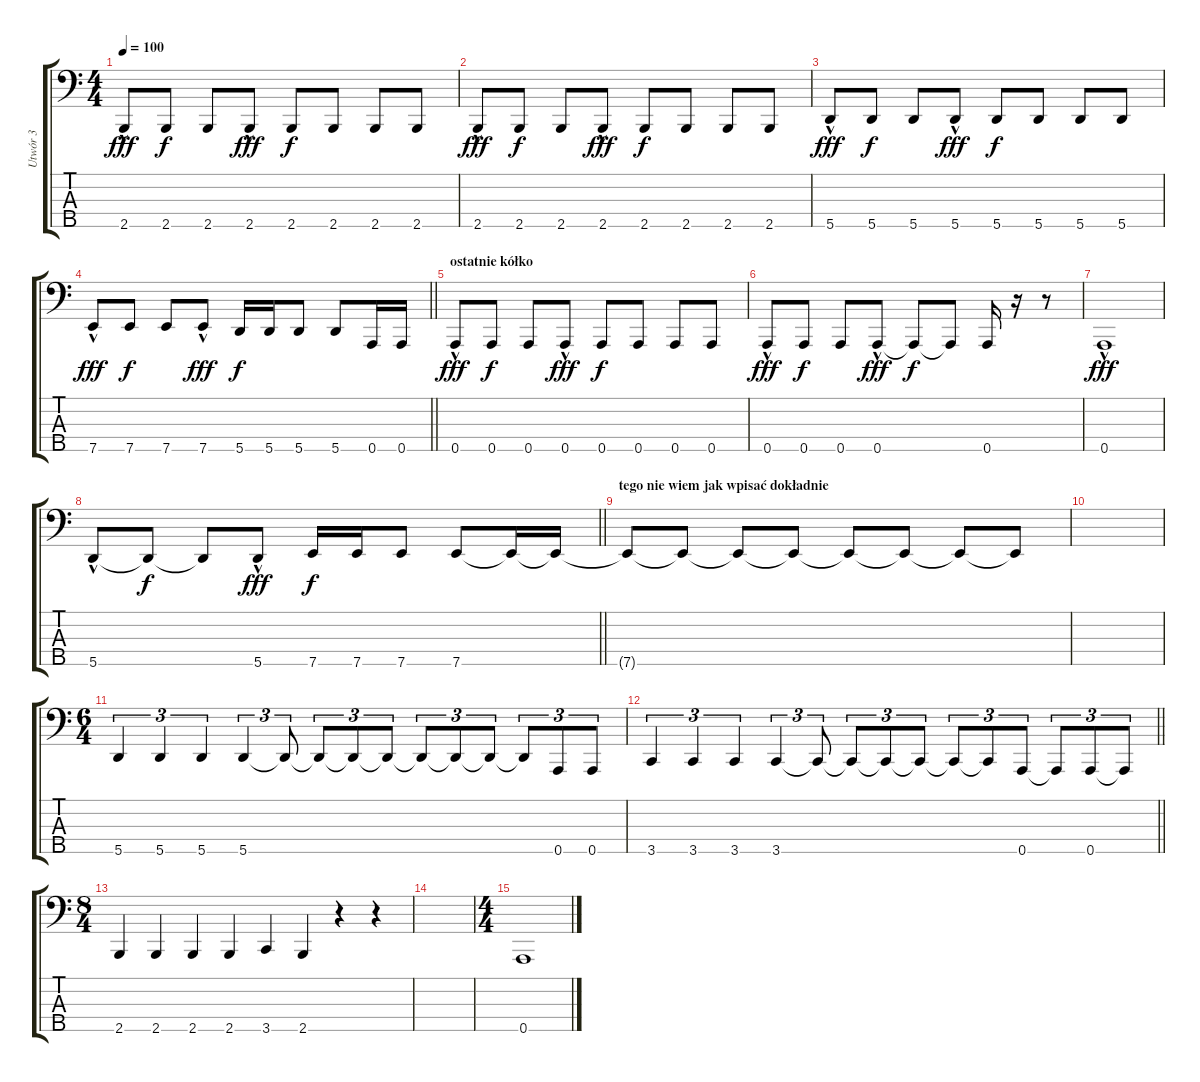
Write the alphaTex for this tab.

\track ("Utwór 3" "Utwór 3") {instrument electricbasspick}
\staff {score tabs}
\tuning (F2 C2 G1 D1 A0) {hide}
\ts (4 4)
\tempo 100
\clef f4
\ks c
2.5{hac}.8{dy fff} 2.5.8{dy f} 2.5.8 2.5{hac}.8{dy fff} 2.5.8{dy f} 2.5.8 2.5.8 2.5.8 |
2.5{hac}.8{dy fff} 2.5.8{dy f} 2.5.8 2.5{hac}.8{dy fff} 2.5.8{dy f} 2.5.8 2.5.8 2.5.8 |
5.5{hac}.8{dy fff} 5.5.8{dy f} 5.5.8 5.5{hac}.8{dy fff} 5.5.8{dy f} 5.5.8 5.5.8 5.5.8 |
\barLineRight lightlight
7.5{hac}.8{dy fff} 7.5.8{dy f} 7.5.8 7.5{hac}.8{dy fff} 5.5.16{dy f} 5.5.16 5.5.8 5.5.8 0.5.16 0.5.16 |
\section ("" "ostatnie kółko")
0.5{hac}.8{dy fff} 0.5.8{dy f} 0.5.8 0.5{hac}.8{dy fff} 0.5.8{dy f} 0.5.8 0.5.8 0.5.8 |
0.5{hac}.8{dy fff} 0.5.8{dy f} 0.5.8 0.5{hac}.8{dy fff} 0.5{t}.8{dy f} 0.5{t}.8 0.5.16 r.16 r.8 |
0.5{hac}.1{dy fff} |
\barLineRight lightlight
5.5{hac}.8 5.5{t}.8{dy f} 5.5{t}.8 5.5{hac}.8{dy fff} 7.5.16{dy f} 7.5.16 7.5.8 7.5.8 7.5{t}.16 7.5{t}.16 |
\section ("" "tego nie wiem jak wpisać dokładnie")
7.5{t}.8 7.5{t}.8 7.5{t}.8 7.5{t}.8 7.5{t}.8 7.5{t}.8 7.5{t}.8 7.5{t}.8 |
|
\ts (6 4)
5.5.4{tu (3 2)} 5.5.4{tu (3 2)} 5.5.4{tu (3 2)} 5.5.4{tu (3 2)} 5.5{t}.8{tu (3 2)} 5.5{t}.8{tu (3 2)} 5.5{t}.8{tu (3 2)} 5.5{t}.8{tu (3 2)} 5.5{t}.8{tu (3 2)} 5.5{t}.8{tu (3 2)} 5.5{t}.8{tu (3 2)} 5.5{t}.8{tu (3 2)} 0.5.8{tu (3 2)} 0.5.8{tu (3 2)} |
\barLineRight lightlight
3.5.4{tu (3 2)} 3.5.4{tu (3 2)} 3.5.4{tu (3 2)} 3.5.4{tu (3 2)} 3.5{t}.8{tu (3 2)} 3.5{t}.8{tu (3 2)} 3.5{t}.8{tu (3 2)} 3.5{t}.8{tu (3 2)} 3.5{t}.8{tu (3 2)} 3.5{t}.8{tu (3 2)} 0.5.8{tu (3 2)} 0.5{t}.8{tu (3 2)} 0.5.8{tu (3 2)} 0.5{t}.8{tu (3 2)} |
\ts (8 4)
2.5.4 2.5.4 2.5.4 2.5.4 3.5.4 2.5.4 r.4 r.4 |
|
\ts (4 4)
0.5.1
